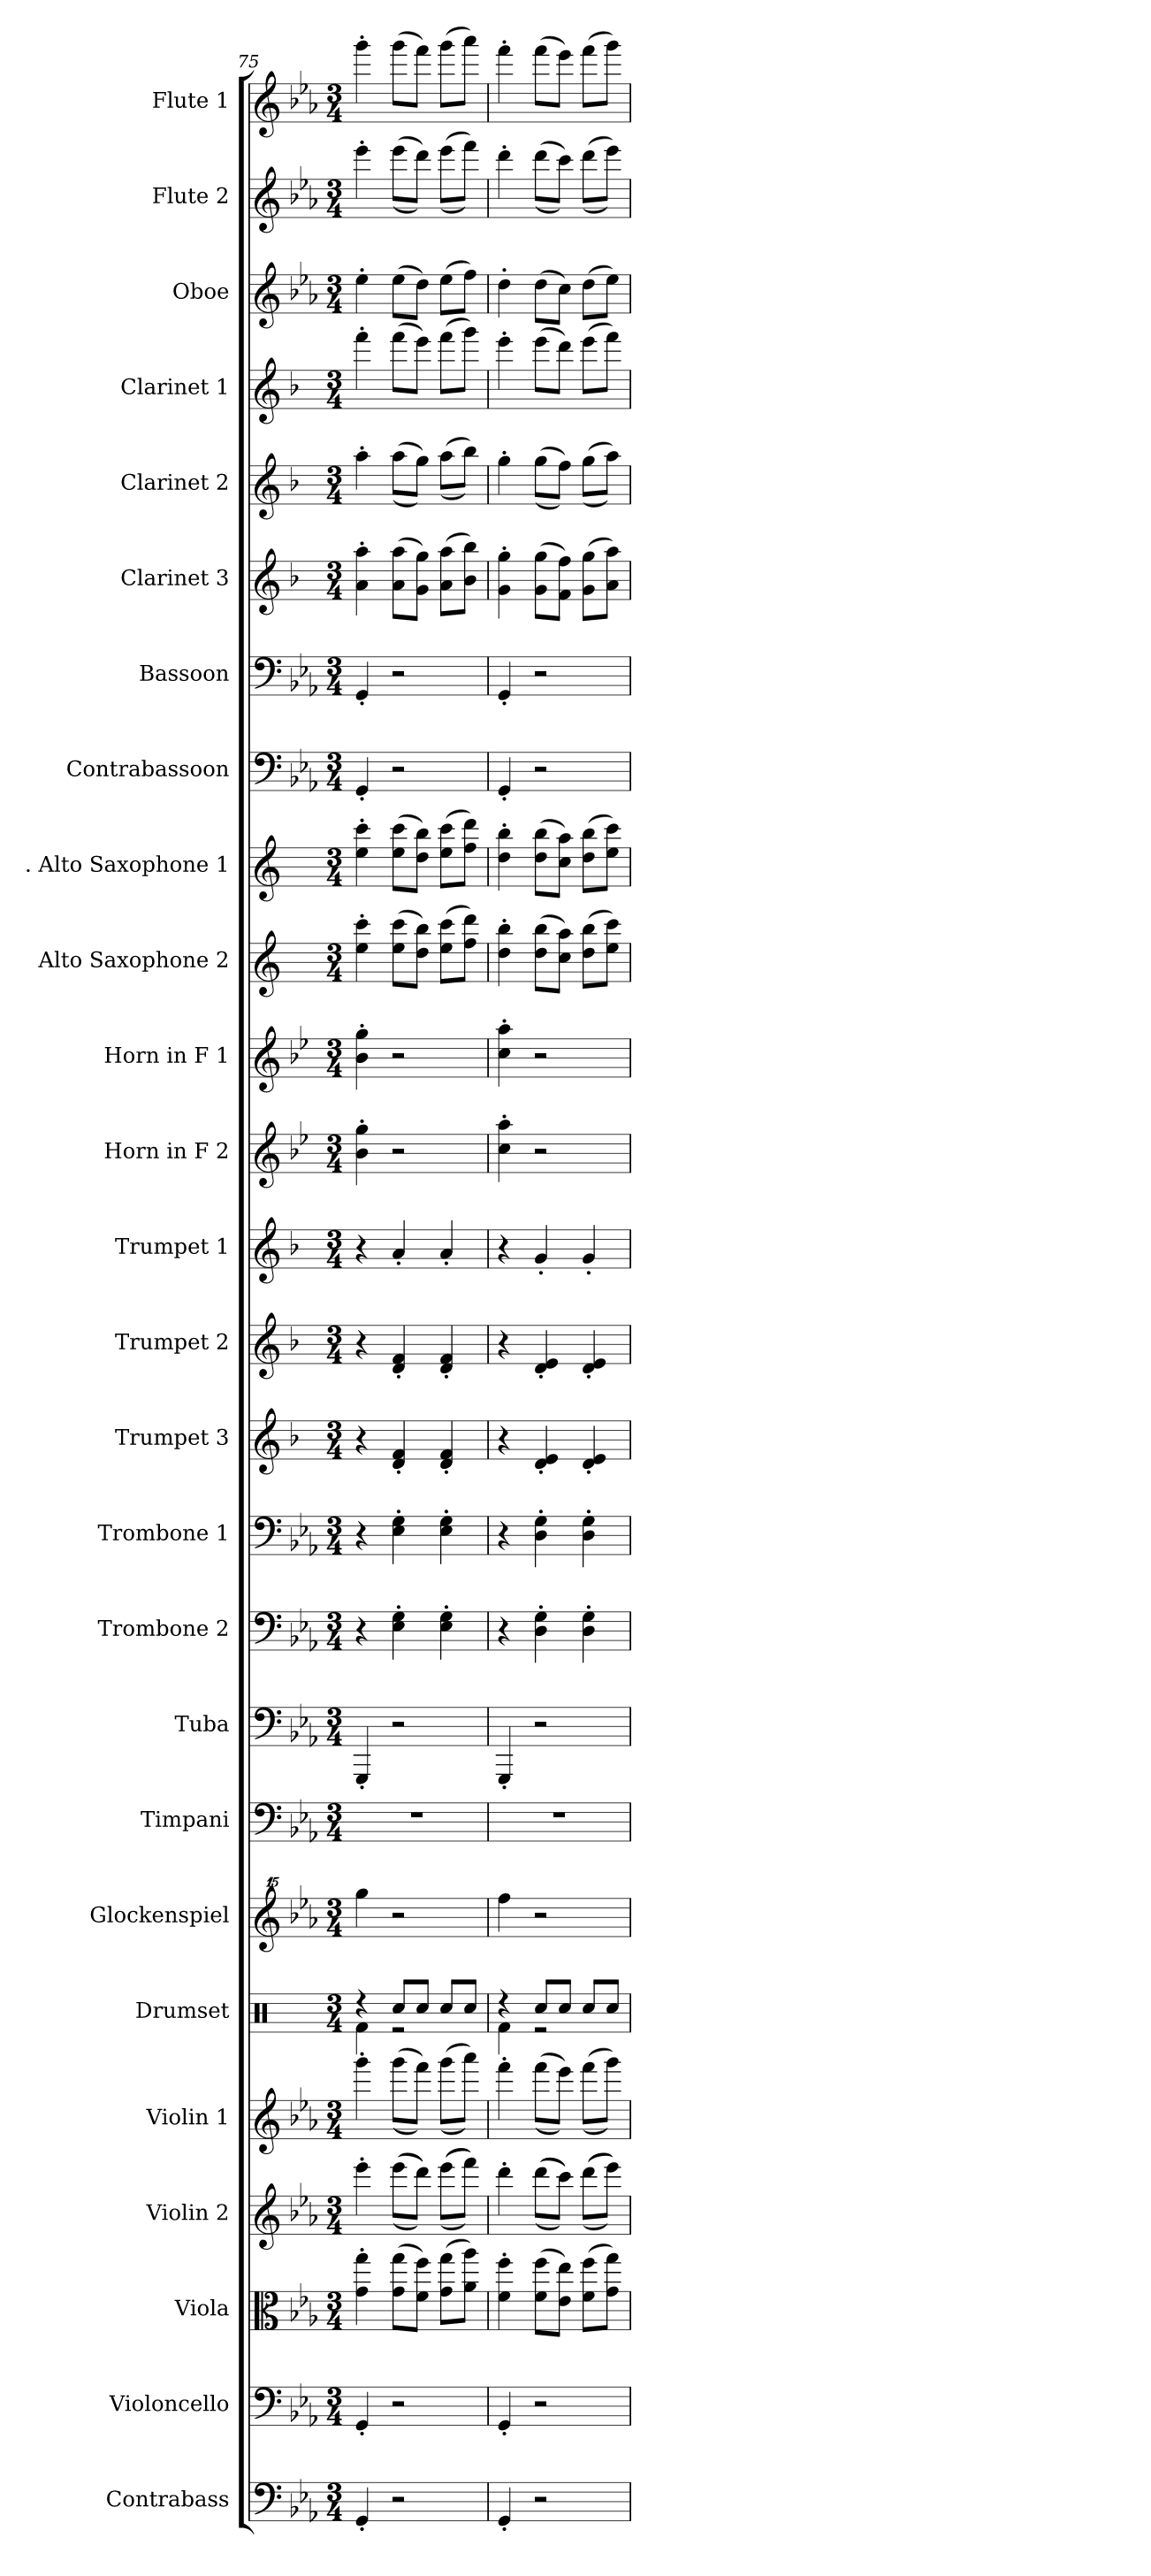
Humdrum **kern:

**kern	**kern	**kern	**kern	**kern	**kern	**kern	**kern	**kern	**kern	**kern	**kern	**kern	**kern	**kern	**kern	**kern	**kern	**kern	**kern	**kern	**kern	**kern	**kern	**kern	**kern
*part26	*part25	*part24	*part23	*part22	*part21	*part20	*part19	*part18	*part17	*part16	*part15	*part14	*part13	*part12	*part11	*part10	*part9	*part8	*part7	*part6	*part5	*part4	*part3	*part2	*part1
*staff26	*staff25	*staff24	*staff23	*staff22	*staff21	*staff20	*staff19	*staff18	*staff17	*staff16	*staff15	*staff14	*staff13	*staff12	*staff11	*staff10	*staff9	*staff8	*staff7	*staff6	*staff5	*staff4	*staff3	*staff2	*staff1
*I"Contrabass	*I"Violoncello	*I"Viola	*I"Violin 2	*I"Violin 1	*I"Drumset	*I"Glockenspiel	*I"Timpani	*I"Tuba	*I"Trombone 2	*I"Trombone 1	*I"Trumpet 3	*I"Trumpet 2	*I"Trumpet 1	*I"Horn in F 2	*I"Horn in F 1	*I"Alto Saxophone 2	*I". Alto Saxophone 1	*I"Contrabassoon	*I"Bassoon	*I"Clarinet 3	*I"Clarinet 2	*I"Clarinet 1	*I"Oboe	*I"Flute 2	*I"Flute 1
*I'Cb.	*I'Vlc.	*I'Vla.	*I'Vln. 2	*I'Vln. 1	*I'Drs.	*I'Glk.	*	*I'Tba.	*I'Tbn.	*	*	*I'2/3. Trp.	*I'1. Trp.	*	*I'1/2. Hn.	*I'A. Sax.	*I'1/2. Asax.	*I'Cbsn.	*I'Bsn.	*	*	*	*I'Ob.	*I'Fl.	*I'Fl.
*clefF4	*clefF4	*clefC3	*clefG2	*clefG2	*clefX	*clefG^^2	*clefF4	*clefF4	*clefF4	*clefF4	*clefG2	*clefG2	*clefG2	*clefG2	*clefG2	*clefG2	*clefG2	*clefF4	*clefF4	*clefG2	*clefG2	*clefG2	*clefG2	*clefG2	*clefG2
*ITrd7c12	*	*	*	*	*	*	*	*	*	*	*ITrd1c2	*ITrd1c2	*ITrd1c2	*ITrd4c7	*ITrd4c7	*ITrd5c9	*ITrd5c9	*ITrd7c12	*	*ITrd1c2	*ITrd1c2	*ITrd1c2	*	*	*
*k[b-e-a-]	*k[b-e-a-]	*k[b-e-a-]	*k[b-e-a-]	*k[b-e-a-]	*k[]	*k[b-e-a-]	*k[b-e-a-]	*k[b-e-a-]	*k[b-e-a-]	*k[b-e-a-]	*k[b-e-a-]	*k[b-e-a-]	*k[b-e-a-]	*k[b-e-a-]	*k[b-e-a-]	*k[b-e-a-]	*k[b-e-a-]	*k[b-e-a-]	*k[b-e-a-]	*k[b-e-a-]	*k[b-e-a-]	*k[b-e-a-]	*k[b-e-a-]	*k[b-e-a-]	*k[b-e-a-]
*M3/4	*M3/4	*M3/4	*M3/4	*M3/4	*M3/4	*M3/4	*M3/4	*M3/4	*M3/4	*M3/4	*M3/4	*M3/4	*M3/4	*M3/4	*M3/4	*M3/4	*M3/4	*M3/4	*M3/4	*M3/4	*M3/4	*M3/4	*M3/4	*M3/4	*M3/4
=75	=75	=75	=75	=75	=75	=75	=75	=75	=75	=75	=75	=75	=75	=75	=75	=75	=75	=75	=75	=75	=75	=75	=75	=75	=75
*	*	*	*	*	*^	*	*	*	*	*	*	*	*	*	*	*	*	*	*	*	*	*	*	*	*
4GGG'/	4GG'/	4g\' 4gg\'	4eee-'\	4ggg'\	4r	4Rf\	4gggg\	2.r	4GGG'/	4r	4r	4r	4r	4r	4e-\' 4cc\'	4e-\' 4cc\'	4g\' 4ee-\'	4g\' 4ee-\'	4GGG'/	4GG'/	4g\' 4gg\'	4gg'\	4eee-'\	4ee-'\	4eee-'\	4ggg'\
2r	2r	(>8g\ 8gg\L	(>(>(>8eee-\L	(>(>8ggg\L	8Rcc/L	2r	2r	.	2r	4E-\' 4G\'	4E-\' 4G\'	4c/' 4e-/'	4c/' 4e-/'	4g'/	2r	2r	(>8g\ 8ee-\L	(>8g\ 8ee-\L	2r	2r	(>8g\ 8gg\L	(>(>8gg\L	(>8eee-\L	(>8ee-\L	(>(>8eee-\L	(>8ggg\L
.	.	8f\ 8ff\J)	8ddd\J)))	8fff\J))	8Rcc/J	.	.	.	.	.	.	.	.	.	.	.	8f\ 8dd\J)	8f\ 8dd\J)	.	.	8f\ 8ff\J)	8ff\J))	8ddd\J)	8dd\J)	8ddd\J))	8fff\J)
.	.	(>8g\ 8gg\L	(>(>(>8eee-\L	(>(>8ggg\L	8Rcc/L	.	.	.	.	4E-\' 4G\'	4E-\' 4G\'	4c/' 4e-/'	4c/' 4e-/'	4g'/	.	.	(>8g\ 8ee-\L	(>8g\ 8ee-\L	.	.	(>8g\ 8gg\L	(>(>8gg\L	(>8eee-\L	(>8ee-\L	(>(>8eee-\L	(>8ggg\L
.	.	8a-\ 8aa-\J)	8fff\J)))	8aaa-\J))	8Rcc/J	.	.	.	.	.	.	.	.	.	.	.	8a-\ 8ff\J)	8a-\ 8ff\J)	.	.	8a-\ 8aa-\J)	8aa-\J))	8fff\J)	8ff\J)	8fff\J))	8aaa-\J)
=76	=76	=76	=76	=76	=76	=76	=76	=76	=76	=76	=76	=76	=76	=76	=76	=76	=76	=76	=76	=76	=76	=76	=76	=76	=76	=76
4GGG'/	4GG'/	4f\' 4ff\'	4ddd'\	4fff'\	4r	4Rf\	4ffff\	2.r	4GGG'/	4r	4r	4r	4r	4r	4f\' 4dd\'	4f\' 4dd\'	4f\' 4dd\'	4f\' 4dd\'	4GGG'/	4GG'/	4f\' 4ff\'	4ff'\	4ddd'\	4dd'\	4ddd'\	4fff'\
2r	2r	(>8f\ 8ff\L	(>(>(>8ddd\L	(>(>8fff\L	8Rcc/L	2r	2r	.	2r	4D\' 4G\'	4D\' 4G\'	4c/' 4d/'	4c/' 4d/'	4f'/	2r	2r	(>8f\ 8dd\L	(>8f\ 8dd\L	2r	2r	(>8f\ 8ff\L	(>(>8ff\L	(>8ddd\L	(>8dd\L	(>(>8ddd\L	(>8fff\L
.	.	8e-\ 8ee-\J)	8ccc\J)))	8eee-\J))	8Rcc/J	.	.	.	.	.	.	.	.	.	.	.	8e-\ 8cc\J)	8e-\ 8cc\J)	.	.	8e-\ 8ee-\J)	8ee-\J))	8ccc\J)	8cc\J)	8ccc\J))	8eee-\J)
.	.	(>8f\ 8ff\L	(>(>(>8ddd\L	(>(>8fff\L	8Rcc/L	.	.	.	.	4D\' 4G\'	4D\' 4G\'	4c/' 4d/'	4c/' 4d/'	4f'/	.	.	(>8f\ 8dd\L	(>8f\ 8dd\L	.	.	(>8f\ 8ff\L	(>(>8ff\L	(>8ddd\L	(>8dd\L	(>(>8ddd\L	(>8fff\L
.	.	8g\ 8gg\J)	8eee-\J)))	8ggg\J))	8Rcc/J	.	.	.	.	.	.	.	.	.	.	.	8g\ 8ee-\J)	8g\ 8ee-\J)	.	.	8g\ 8gg\J)	8gg\J))	8eee-\J)	8ee-\J)	8eee-\J))	8ggg\J)
*	*	*	*	*	*v	*v	*	*	*	*	*	*	*	*	*	*	*	*	*	*	*	*	*	*	*	*
=	=	=	=	=	=	=	=	=	=	=	=	=	=	=	=	=	=	=	=	=	=	=	=	=	=
*-	*-	*-	*-	*-	*-	*-	*-	*-	*-	*-	*-	*-	*-	*-	*-	*-	*-	*-	*-	*-	*-	*-	*-	*-	*-
